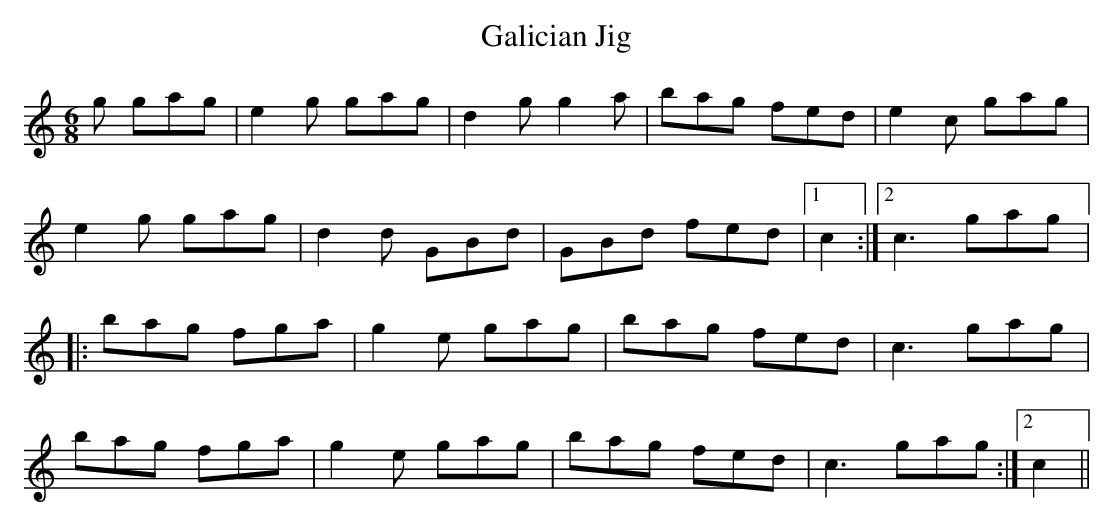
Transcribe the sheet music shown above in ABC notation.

X:1
T:Galician Jig
M:6/8
L:1/8
K:C
g gag | e2 g gag | d2 g g2 a | bag fed | e2 c gag |
e2 g gag | d2 d GBd | GBd fed |1 c2 :|2 c3 gag |:
bag fga | g2 e gag | bag fed | c3 gag |
bag fga | g2 e gag | bag fed | 1 c3 gag:|2 c2 ||
